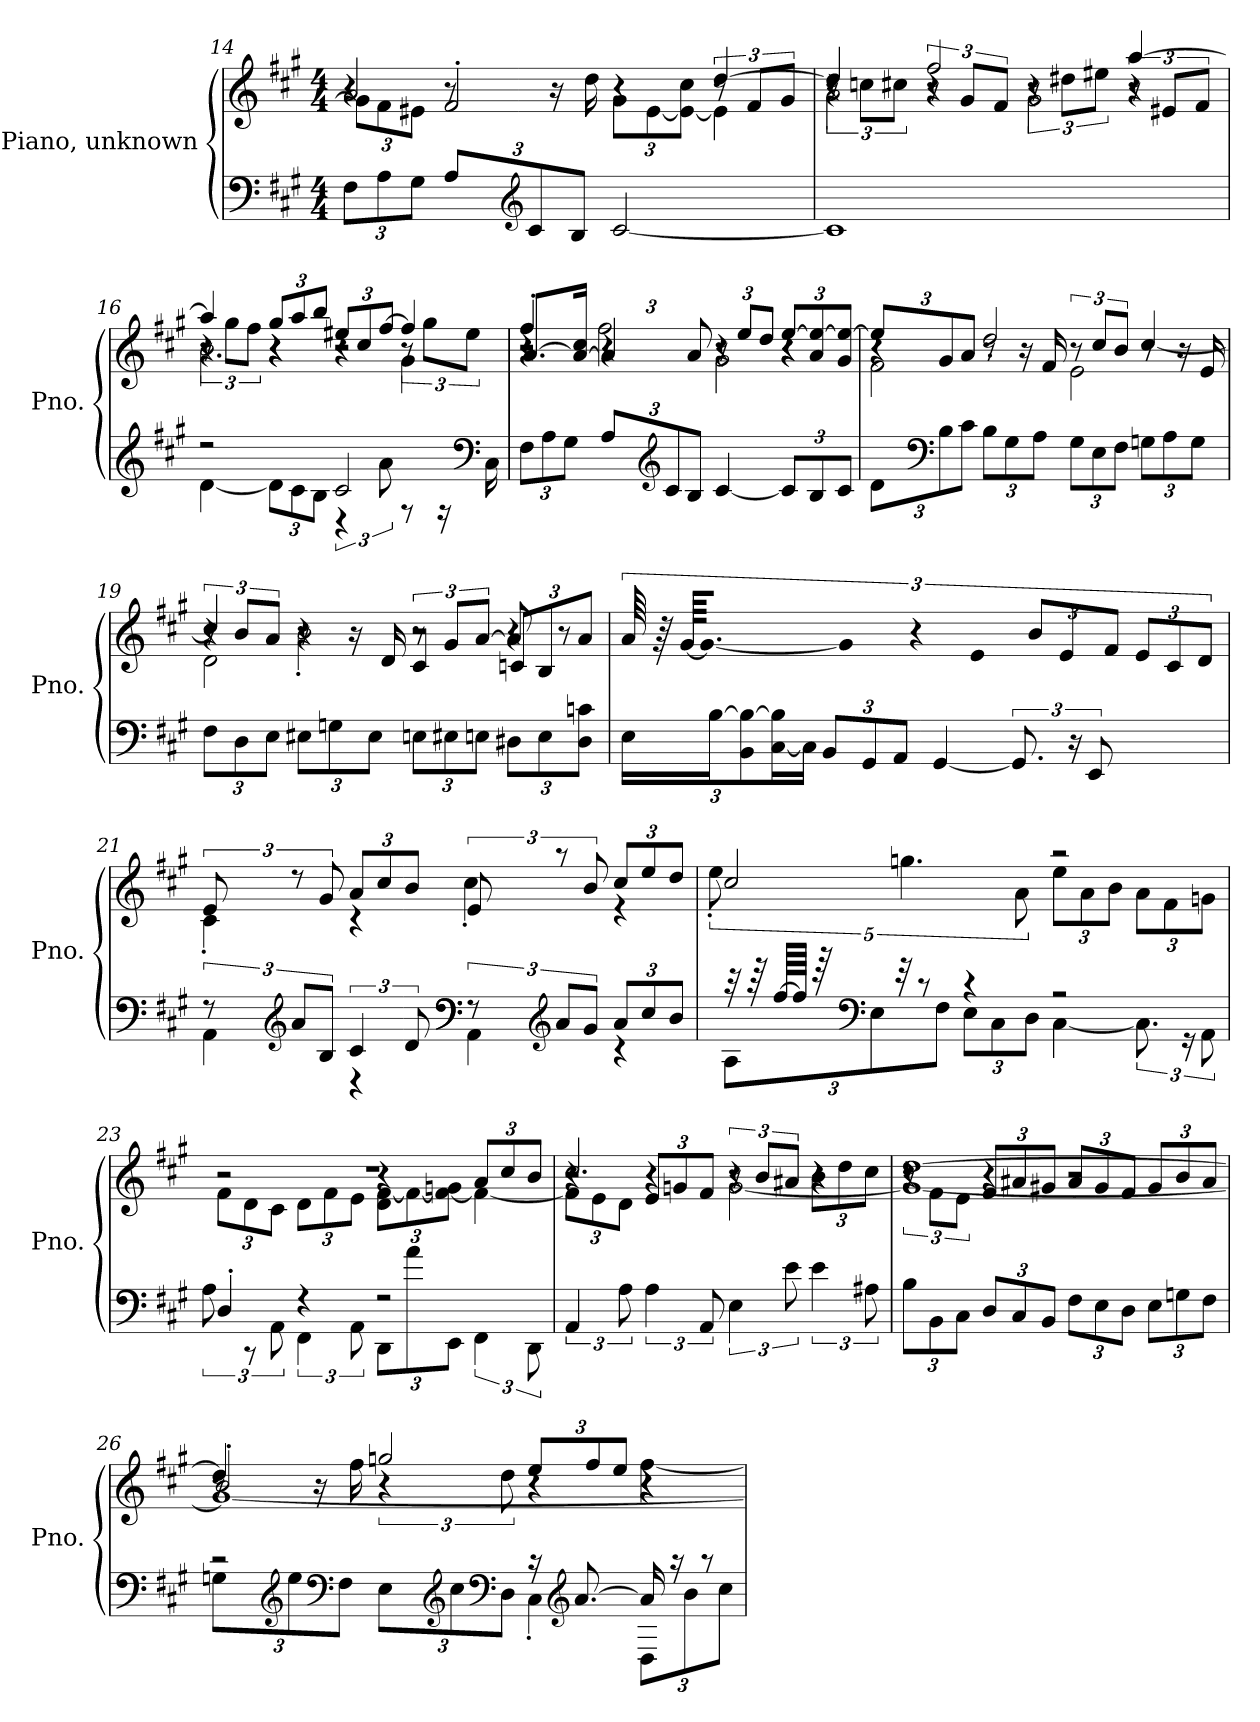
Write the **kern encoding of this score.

**kern	**kern
*part1	*part1
*staff2	*staff1
*I"Piano, unknown	*
*I'Pno.	*
!!LO:PB:g=z
*clefF4	*clefG2
*k[f#c#g#]	*k[f#c#g#]
*M4/4	*M4/4
=14	=14
*	*^
*Xbrackettup	*	*Xbrackettup
*	*	*^
12F#\L	2a/	12g#\L]	4r
12A\	.	12f#\	.
12G#\J	.	12e#X\J	.
12A/L	.	8r	2f#'/
*clefG2	*	*	*
12c#/	.	.	.
.	.	16r	.
12B/J	.	.	.
.	.	16dd\	.
[2c#/	4r	12g#\L	.
.	.	[12e#\	.
.	.	12e#\_ 12cc#\J	.
*	*	*	*brackettup
.	[4dd/	4e#\]	12r
.	.	.	12f#/L
.	.	.	12g#/J
=15	=15	=15	=15
*	*	*	*^
1c#]	4dd/]	12r	4r	2a\
.	.	12ccn\L	.	.
.	.	12cc#X\J	.	.
.	2ff#/	4r	12r	.
.	.	.	12g#/L	.
.	.	.	12f#/J	.
.	.	12r	4r	2g#\
.	.	12dd#X\L	.	.
.	.	12ee#X\J	.	.
.	[4aa/	4r	12r	.
.	.	.	12e#X/L	.
.	.	.	12f#/J	.
!!LO:LB:g=z	!!	!!	!!
=16	=16	=16	=16	=16
*^	*	*	*	*
2r	[4d\	4aa/]	12r	4r	2.b\
.	.	.	12gg#\L	.	.
.	.	.	12ff#\J	.	.
*	*	*	*	*Xbrackettup	*
.	12d\L]	4r	4r	12gg#/L	.
.	12c#\	.	.	12aa/	.
.	12B\J	.	.	12bb/J	.
*	*brackettup	*	*	*	*
2c#/	6r	2r	4r	12ee#X/L	.
.	.	.	.	12cc#/	.
.	12a\	.	.	[12ff#/J	.
*	*	*	*brackettup	*	*
.	8r	.	12r	4ff#/]	4g#\
.	.	.	12gg#\L	.	.
.	16r	.	.	.	.
.	.	.	12ee#\J	.	.
*clefF4	*	*	*	*	*
.	16C#\	.	.	.	.
*v	*v	*	*	*	*
=17	=17	=17	=17	=17
*Xbrackettup	*	*	*	*
12F#\L	4ff#'/	2r	[8.a/L	4r
12A\	.	.	.	.
12G#\J	.	.	.	.
.	.	.	16a/_ 16cc#/Jk	.
12A/L	6r	.	4a/]	2ff#\
*clefG2	*	*	*	*
12c#/	.	.	.	.
12B/J	12a/	.	.	.
[4c#/	4r	2g#\	12r	.
.	.	.	12ee/L	.
.	.	.	12dd/J	.
*	*Xbrackettup	*	*	*
12c#/L]	[12ee/L	.	4r	4r
12B/	12a/ 12ee/_	.	.	.
12c#/J	12g#/ 12ee/_J	.	.	.
*	*	*	*v	*v
!!LO:LB:g=z
=18	=18	=18	=18
12d\L	12ee/L]	4r	2f#\
*clefF4	*	*	*
12B\	12g#/	.	.
12c#\J	12a/J	.	.
12B\L	8r	2dd'/	.
12G#\	.	.	.
.	16r	.	.
12A\J	.	.	.
.	16f#/	.	.
*	*brackettup	*	*
12G#\L	12r	.	2e\
12E\	12cc#/L	.	.
12F#\J	12b/J	.	.
12Gn\L	8r	[4cc#/	.
12A\	.	.	.
.	16r	.	.
12G\J	.	.	.
.	16e/	.	.
=19	=19	=19	=19
*	*	*	*^
12F#\L	12r	4r	4cc#/]	2d\
12D\	12b/L	.	.	.
12E\J	12a/J	.	.	.
12E#X\L	4r	2b'\	8r	.
12Gn\	.	.	.	.
.	.	.	16r	.
12E#\J	.	.	.	.
.	.	.	16d/	.
12En\L	12r	.	4c#/	2r
12E#X\	12g#/L	.	.	.
12En\J	[12a/J	.	.	.
*	*	*	*Xbrackettup	*
12D#X\L	8a/]	4r	12cn/L	.
12E\	.	.	12B/	.
.	8r	.	.	.
12D#\ 12cn\J	.	.	12a/J	.
*	*v	*v	*v	*v
!!LO:LB:g=z
=20	=20
*	*brackettup
24E\LL	96a/
.	96r
.	[96g#/KKLL
.	16.g#/JJ_
[24B\J	.
12BB\ 12B\_	.
.	4g#/]
[24C#\ 24B\]L	.
24C#\JJ]	.
12BB/L	.
12GG#/	.
.	16r
12AA/J	.
.	16e/
*	*Xbrackettup
[4GG#/	12b/L
.	12e/
.	12f#/J
*brackettup	*
12.GG#/]	12e/L
.	12c#/
24r	.
12EE/	12d/J
=21	=21
*^	*
*	*	*brackettup
*	*	*^
12r	4AA\	12e/	4c#'\
*clefG2	*	*	*
12a/L	.	12r	.
12B/J	.	12g#/	.
*	*	*Xbrackettup	*
6c#/	4r	12a/L	4r
.	.	12cc#/	.
12d/	.	12b/J	.
*clefF4	*	*	*
*	*	*brackettup	*
12r	4AA\	12e/	4cc#'\
*clefG2	*	*	*
12a/L	.	12r	.
12g#/J	.	12b/	.
*Xbrackettup	*	*Xbrackettup	*
12a/L	4r	12cc#/L	4r
12cc#/	.	12ee/	.
12b/J	.	12dd/J	.
!!LO:LB:g=z	!!
=22	=22	=22	=22
*	*	*	*brackettup
32r	12A\L	2cc#/	10ee'\
64r	.	.	.
[64ff#/LLLL	.	.	.
64ff#/JJJJ]	.	.	.
64r	.	.	.
*clefF4	*	*	*
.	12E\	.	.
32r	.	.	.
.	.	.	5.ggn\
8r	.	.	.
.	12F#\J	.	.
4r	12E\L	.	.
.	12C#\	.	.
.	.	.	10a\
.	12D\J	.	.
*	*	*	*Xbrackettup
2r	[4C#\	2r	12ee\L
.	.	.	12a\
.	.	.	12b\J
*	*brackettup	*	*
.	12.C#\]	.	12a\L
.	.	.	12f#\
.	24r	.	.
.	12AA\	.	12gn\J
=23	=23	=23	=23
*	*	*	*^
4D'/	12A\	1r	12f#\L	2r
.	12r	.	12d\	.
.	12AA\	.	12c#\J	.
4r	6FF#\	.	12d\L	.
.	.	.	12f#\	.
.	12AA\	.	12e\J	.
*	*Xbrackettup	*	*	*
2r	12DD\L	.	12d\ [12f#\L	4r
.	12a\	.	12f#\_	.
.	12EE\J	.	12f#\_ 12gn\J	.
*	*brackettup	*	*	*
.	6FF#\	.	4f#\_	12a/L
.	.	.	.	12cc#/
.	12DD\	.	.	12b/J
*v	*v	*	*	*
!!LO:LB:g=z
=24	=24	=24	=24
*	*	*	*^
6AA/	2.cc#/	12f#\L]	4r	2r
.	.	12e\	.	.
12A\	.	12d\J	.	.
6A\	.	4r	12e/L	.
.	.	.	12gn/	.
12AA/	.	.	12f#/J	.
*	*	*	*brackettup	*
6E\	.	4r	12r	[2g\
.	.	.	12b/L	.
12e\	.	.	12a#X/J	.
*	*	*Xbrackettup	*	*
6e\	4r	12b\L	4r	.
.	.	12dd\	.	.
12A#X\	.	12cc#\J	.	.
=25	=25	=25	=25	=25
*Xbrackettup	*	*brackettup	*	*
12B\L	[1dd	12r	4r	1g_
12BB\	.	12f#\L	.	.
12C#\J	.	12e\J	.	.
*	*	*	*Xbrackettup	*
12D/L	.	4r	12f#/L	.
12C#/	.	.	12a#X/	.
12BB/J	.	.	12g#X/J	.
12F#\L	.	2r	12a#/L	.
12E\	.	.	12g#/	.
12D\J	.	.	12f#/J	.
12E\L	.	.	12g#/L	.
12Gn\	.	.	12b/	.
12F#\J	.	.	12a#/J	.
!!LO:PB:g=z	!!	!!	!!
=26	=26	=26	=26	=26
*^	*	*	*	*
2r	12Gn\L	4dd/]	8r	2b'/	1g_
*clefG2	*	*	*	*	*
.	12ee\	.	.	.	.
.	.	.	16r	.	.
*clefF4	*	*	*	*	*
.	12F#\J	.	.	.	.
.	.	.	16ff#\	.	.
*	*	*	*brackettup	*	*
.	12E\L	2ggn/	6r	.	.
*clefG2	*	*	*	*	*
.	12cc#\	.	.	.	.
*clefF4	*	*	*	*	*
.	12D\J	.	12dd\	.	.
*	*	*	*	*Xbrackettup	*
16r	4C#'\	.	4r	12ee/L	.
*clefG2	*	*	*	*	*
[8.a/	.	.	.	.	.
.	.	.	.	12ff#/	.
.	.	.	.	12ee/J	.
16a/]	12D\L	4r	[4ff#\	4r	.
16r	.	.	.	.	.
.	12b\	.	.	.	.
8r	.	.	.	.	.
.	12cc#\J	.	.	.	.
*v	*v	*	*	*	*
*	*v	*v	*v	*v
=	=
*-	*-
